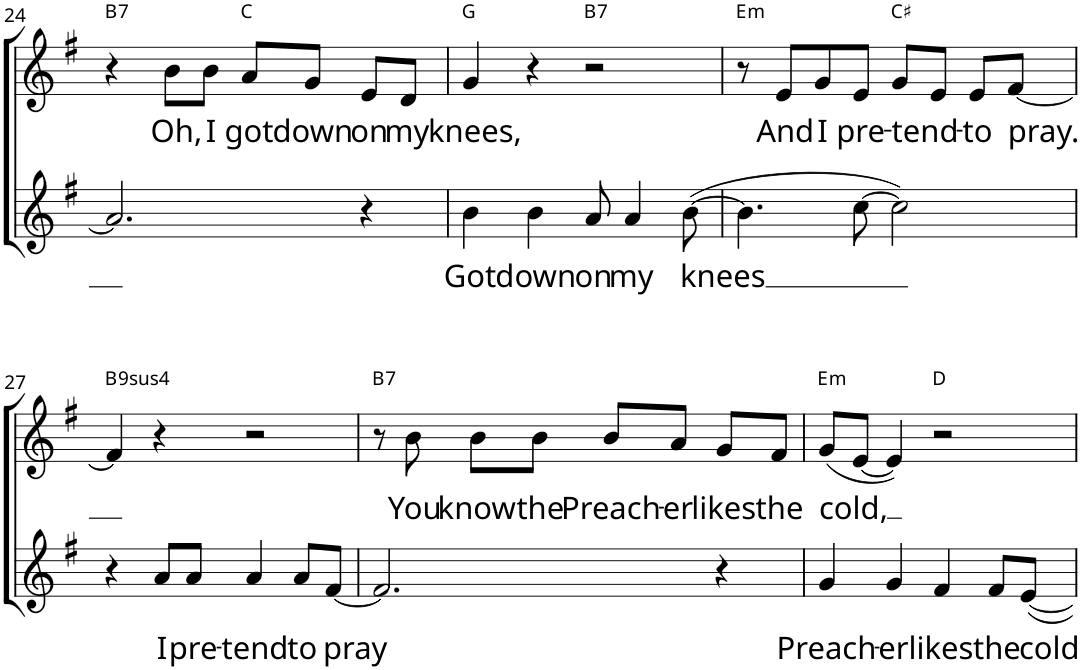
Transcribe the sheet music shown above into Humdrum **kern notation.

**kern	**text	**kern	**text	**harte
*part2	*part2	*part1	*part1	*part1
*staff2	*staff2	*staff1	*staff1	*
*I"Soprano	*	*I"Alto	*	*
!!LO:PB:g=z
*clefG2	*	*clefG2	*	*
*k[f#]	*	*k[f#]	*	*
*M4/4	*	*M4/4	*	*
=24	=24	=24	=24	=24
!	!	!	!	!LO:H:kt=7
2.a/]	.	4r	.	B:7
!	!	!	!LO:LY:b	!
.	.	8b\L	Oh,	.
!	!	!	!LO:LY:b	!
.	.	8b\J	I	.
!	!	!	!LO:LY:b	!
.	.	8a/L	got	C:maj
!	!	!	!LO:LY:b	!
.	.	8g/J	down	.
!	!	!	!LO:LY:b	!
4r	.	8e/L	on	.
!	!	!	!LO:LY:b	!
.	.	8d/J	my	.
=25	=25	=25	=25	=25
!	!LO:LY:b	!	!LO:LY:b	!
4b\	Got	4g/	knees,	G:maj
!	!LO:LY:b	!	!	!
4b\	down	4r	.	.
!	!LO:LY:b	!	!	!LO:H:kt=7
8a/	on	2r	.	B:7
!	!LO:LY:b	!	!	!
4a/	my	.	.	.
!	!LO:LY:b	!	!	!
([8b\	-knees	.	.	.
=26	=26	=26	=26	=26
!	!	!	!	!LO:H:kt=m
4.b\]	.	8r	.	E:min
!	!	!	!LO:LY:b	!
.	.	8e/L	And	.
!	!	!	!LO:LY:b	!
.	.	8g/	I	.
!	!	!	!LO:LY:b	!
[8cc\	.	8e/J	pre-	.
!	!	!	!LO:LY:b	!
2cc\])	.	8g/L	-tend-	C#:maj
.	.	8e/J	.	.
!	!	!	!LO:LY:b	!
.	.	8e/L	-to	.
!	!	!	!LO:LY:b	!
.	.	[8f#/J	-pray.	.
!!LO:LB:g=z
=27	=27	=27	=27	=27
!	!	!	!	!LO:H:kt=94
4r	.	4f#/]	.	B:sus4(7,9)
!	!LO:LY:b	!	!	!
8a/L	I	4r	.	.
!	!LO:LY:b	!	!	!
8a/J	pre-	.	.	.
!	!LO:LY:b	!	!	!
4a/	-tend	2r	.	.
!	!LO:LY:b	!	!	!
8a/L	to	.	.	.
!	!LO:LY:b	!	!	!
[8f#/J	-pray	.	.	.
=28	=28	=28	=28	=28
!	!	!	!	!LO:H:kt=7
2.f#/]	.	8r	.	B:7
!	!	!	!LO:LY:b	!
.	.	8b\	You	.
!	!	!	!LO:LY:b	!
.	.	8b\L	know	.
!	!	!	!LO:LY:b	!
.	.	8b\J	the	.
!	!	!	!LO:LY:b	!
.	.	8b/L	Preach-	.
!	!	!	!LO:LY:b	!
.	.	8a/J	-er	.
!	!	!	!LO:LY:b	!
4r	.	8g/L	likes	.
!	!	!	!LO:LY:b	!
.	.	8f#/J	the	.
=29	=29	=29	=29	=29
!	!LO:LY:b	!	!LO:LY:b	!LO:H:kt=m
4g/	Preach-	(8g/L	-cold,	E:min
.	.	[8e/J	.	.
!	!LO:LY:b	!	!	!
4g/	-er	4e/])	.	.
!	!LO:LY:b	!	!	!
4f#/	likes	2r	.	D:maj
!	!LO:LY:b	!	!	!
8f#/L	the	.	.	.
!	!LO:LY:b	!	!	!
[8e/J	cold	.	.	.
=	=	=	=	=
*-	*-	*-	*-	*-
